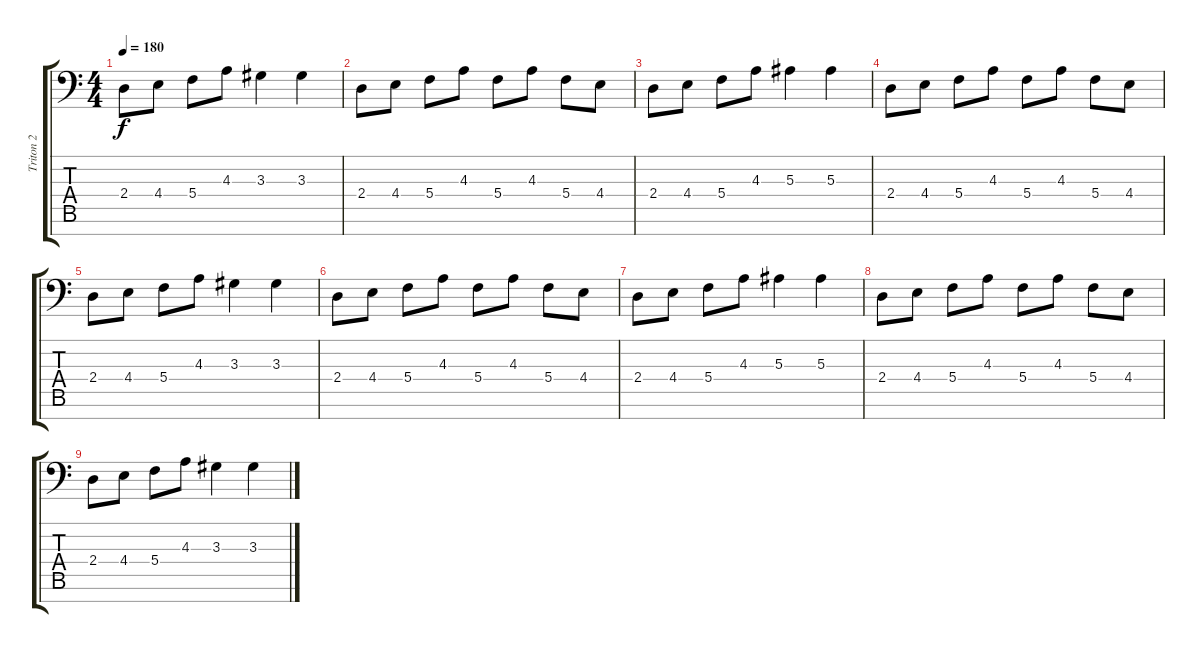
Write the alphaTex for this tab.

\track ("Triton 2" "Triton 2") {instrument stringensemble1}
\staff {score tabs}
\tuning (D4 A3 F3 C3 G2 D2 A1) {hide}
\ts (4 4)
\tempo 180
\clef f4
\ks c
2.4.8{dy f} 4.4.8 5.4.8 4.3.8 3.3.4 3.3.4 |
2.4.8 4.4.8 5.4.8 4.3.8 5.4.8 4.3.8 5.4.8 4.4.8 |
2.4.8 4.4.8 5.4.8 4.3.8 5.3.4 5.3.4 |
2.4.8 4.4.8 5.4.8 4.3.8 5.4.8 4.3.8 5.4.8 4.4.8 |
2.4.8 4.4.8 5.4.8 4.3.8 3.3.4 3.3.4 |
2.4.8 4.4.8 5.4.8 4.3.8 5.4.8 4.3.8 5.4.8 4.4.8 |
2.4.8 4.4.8 5.4.8 4.3.8 5.3.4 5.3.4 |
2.4.8 4.4.8 5.4.8 4.3.8 5.4.8 4.3.8 5.4.8 4.4.8 |
2.4.8 4.4.8 5.4.8 4.3.8 3.3.4 3.3.4
